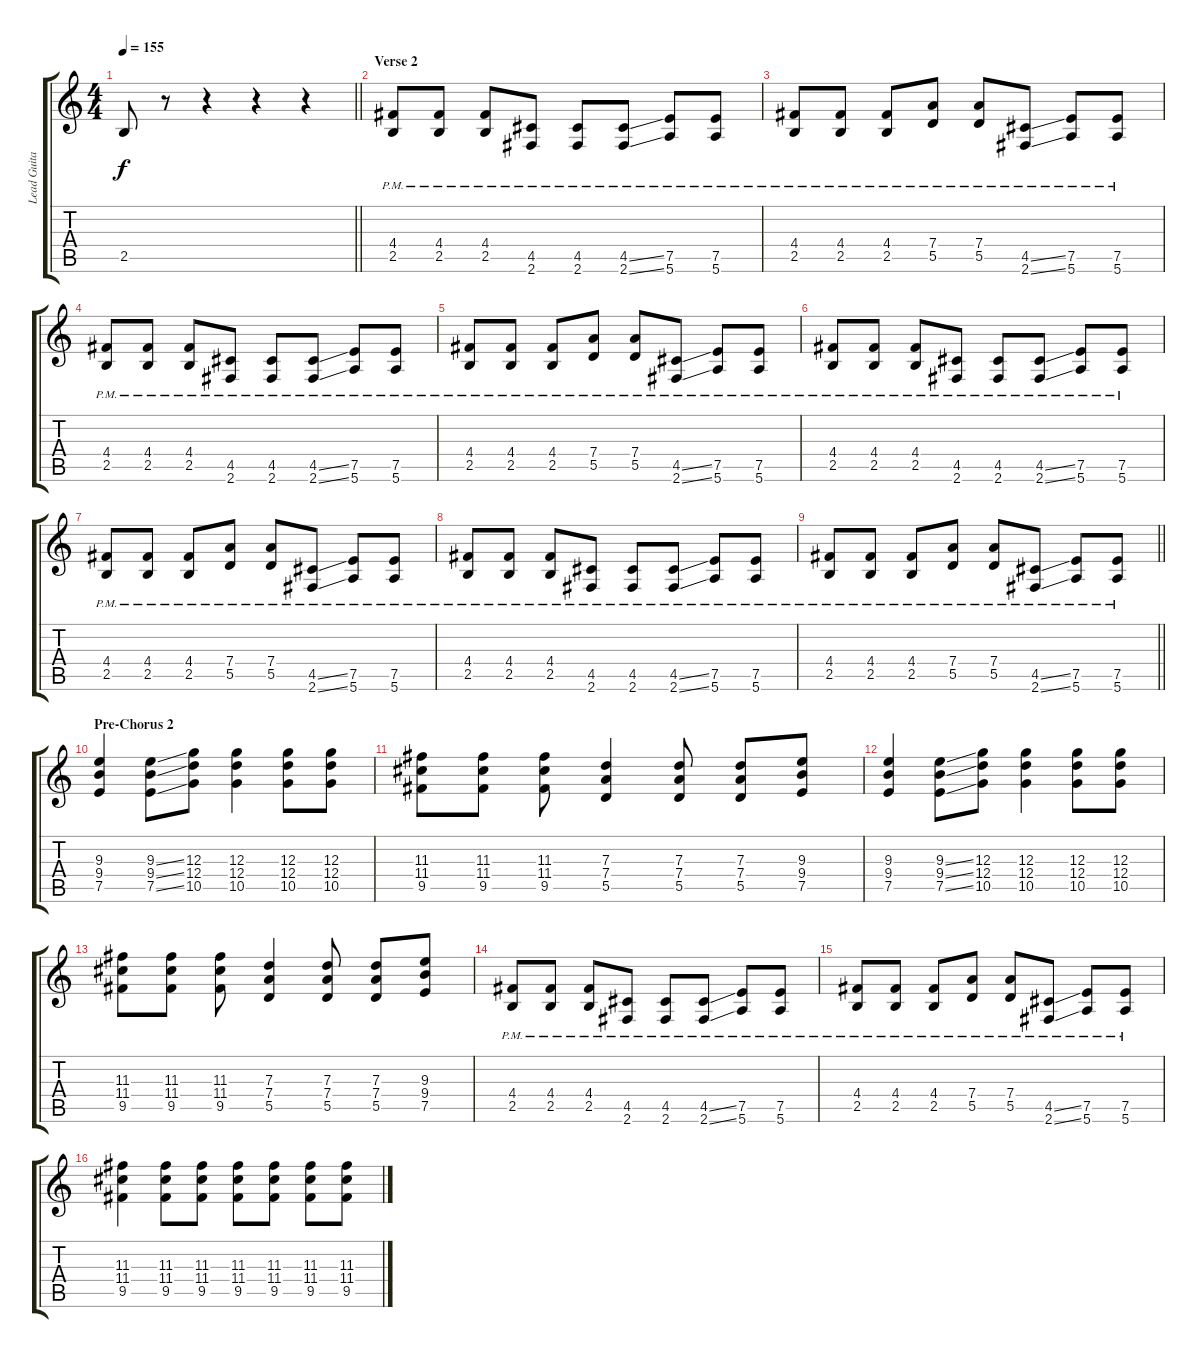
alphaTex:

\track ("Lead Guitar" "Lead Guita") {instrument distortionguitar}
\staff {score tabs}
\tuning (E4 B3 G3 D3 A2 E2) {hide}
\ts (4 4)
\tempo 155
\clef g2
\barLineRight lightlight
\ks c
2.5.8{dy f} r.8 r.4 r.4 r.4 |
\section ("" "Verse 2")
(4.4{pm} 2.5{pm}).8 (4.4{pm} 2.5{pm}).8 (4.4{pm} 2.5{pm}).8 (4.5{pm} 2.6{pm}).8 (4.5{pm} 2.6{pm}).8 (4.5{ss pm} 2.6{ss pm}).8 (7.5{pm} 5.6{pm}).8 (7.5{pm} 5.6{pm}).8 |
(4.4{pm} 2.5{pm}).8 (4.4{pm} 2.5{pm}).8 (4.4{pm} 2.5{pm}).8 (7.4{pm} 5.5{pm}).8 (7.4{pm} 5.5{pm}).8 (4.5{ss pm} 2.6{ss pm}).8 (7.5{pm} 5.6{pm}).8 (7.5{pm} 5.6{pm}).8 |
(4.4{pm} 2.5{pm}).8 (4.4{pm} 2.5{pm}).8 (4.4{pm} 2.5{pm}).8 (4.5{pm} 2.6{pm}).8 (4.5{pm} 2.6{pm}).8 (4.5{ss pm} 2.6{ss pm}).8 (7.5{pm} 5.6{pm}).8 (7.5{pm} 5.6{pm}).8 |
(4.4{pm} 2.5{pm}).8 (4.4{pm} 2.5{pm}).8 (4.4{pm} 2.5{pm}).8 (7.4{pm} 5.5{pm}).8 (7.4{pm} 5.5{pm}).8 (4.5{ss pm} 2.6{ss pm}).8 (7.5{pm} 5.6{pm}).8 (7.5{pm} 5.6{pm}).8 |
(4.4{pm} 2.5{pm}).8 (4.4{pm} 2.5{pm}).8 (4.4{pm} 2.5{pm}).8 (4.5{pm} 2.6{pm}).8 (4.5{pm} 2.6{pm}).8 (4.5{ss pm} 2.6{ss pm}).8 (7.5{pm} 5.6{pm}).8 (7.5{pm} 5.6{pm}).8 |
(4.4{pm} 2.5{pm}).8 (4.4{pm} 2.5{pm}).8 (4.4{pm} 2.5{pm}).8 (7.4{pm} 5.5{pm}).8 (7.4{pm} 5.5{pm}).8 (4.5{ss pm} 2.6{ss pm}).8 (7.5{pm} 5.6{pm}).8 (7.5{pm} 5.6{pm}).8 |
(4.4{pm} 2.5{pm}).8 (4.4{pm} 2.5{pm}).8 (4.4{pm} 2.5{pm}).8 (4.5{pm} 2.6{pm}).8 (4.5{pm} 2.6{pm}).8 (4.5{ss pm} 2.6{ss pm}).8 (7.5{pm} 5.6{pm}).8 (7.5{pm} 5.6{pm}).8 |
\barLineRight lightlight
(4.4{pm} 2.5{pm}).8 (4.4{pm} 2.5{pm}).8 (4.4{pm} 2.5{pm}).8 (7.4{pm} 5.5{pm}).8 (7.4{pm} 5.5{pm}).8 (4.5{ss pm} 2.6{ss pm}).8 (7.5{pm} 5.6{pm}).8 (7.5{pm} 5.6{pm}).8 |
\section ("" "Pre-Chorus 2")
(9.3 9.4 7.5).4 (9.3{ss} 9.4{ss} 7.5{ss}).8 (12.3 12.4 10.5).8 (12.3 12.4 10.5).4 (12.3 12.4 10.5).8 (12.3 12.4 10.5).8 |
(11.3 11.4 9.5).8 (11.3 11.4 9.5).8 (11.3 11.4 9.5).8 (7.3 7.4 5.5).4 (7.3 7.4 5.5).8 (7.3 7.4 5.5).8 (9.3 9.4 7.5).8 |
(9.3 9.4 7.5).4 (9.3{ss} 9.4{ss} 7.5{ss}).8 (12.3 12.4 10.5).8 (12.3 12.4 10.5).4 (12.3 12.4 10.5).8 (12.3 12.4 10.5).8 |
(11.3 11.4 9.5).8 (11.3 11.4 9.5).8 (11.3 11.4 9.5).8 (7.3 7.4 5.5).4 (7.3 7.4 5.5).8 (7.3 7.4 5.5).8 (9.3 9.4 7.5).8 |
(4.4{pm} 2.5{pm}).8 (4.4{pm} 2.5{pm}).8 (4.4{pm} 2.5{pm}).8 (4.5{pm} 2.6{pm}).8 (4.5{pm} 2.6{pm}).8 (4.5{ss pm} 2.6{ss pm}).8 (7.5{pm} 5.6{pm}).8 (7.5{pm} 5.6{pm}).8 |
(4.4{pm} 2.5{pm}).8 (4.4{pm} 2.5{pm}).8 (4.4{pm} 2.5{pm}).8 (7.4{pm} 5.5{pm}).8 (7.4{pm} 5.5{pm}).8 (4.5{ss pm} 2.6{ss pm}).8 (7.5{pm} 5.6{pm}).8 (7.5{pm} 5.6{pm}).8 |
(11.3 11.4 9.5).4 (11.3 11.4 9.5).8 (11.3 11.4 9.5).8 (11.3 11.4 9.5).8 (11.3 11.4 9.5).8 (11.3 11.4 9.5).8 (11.3 11.4 9.5).8
